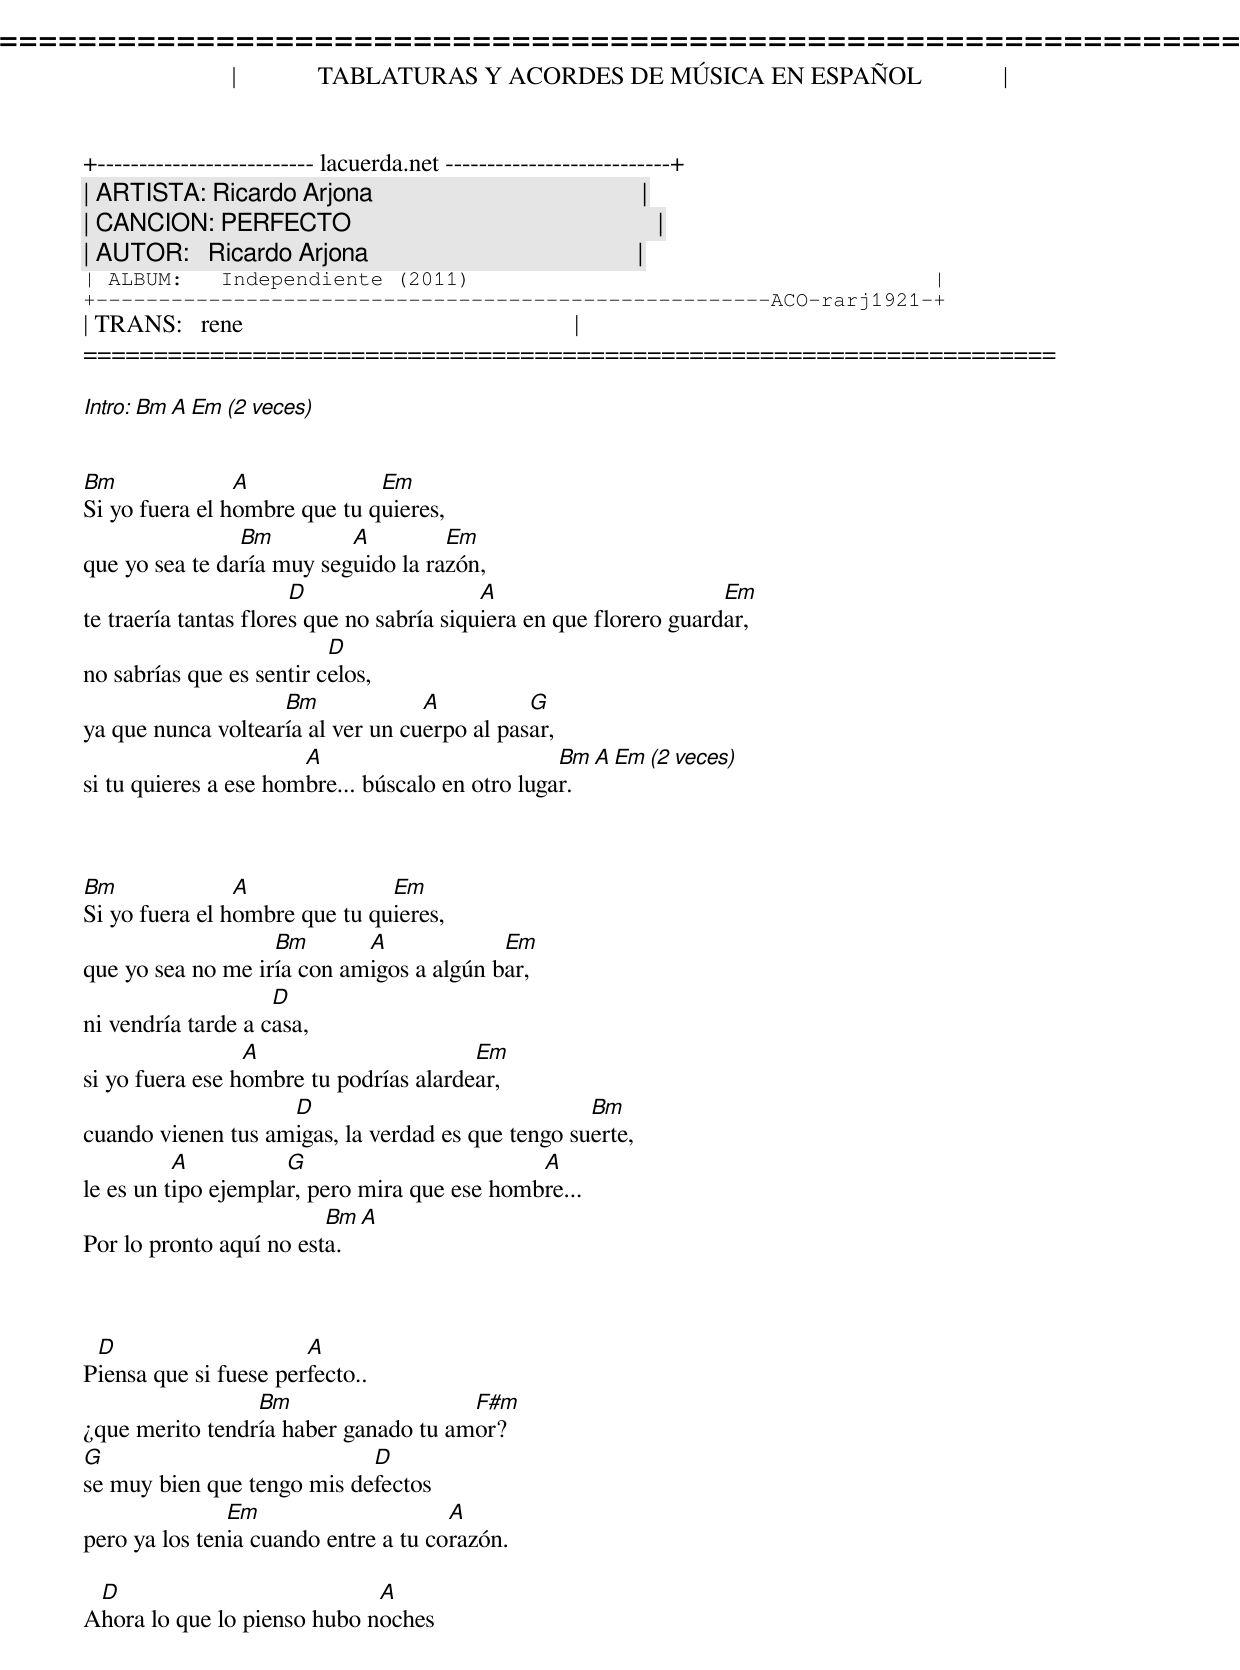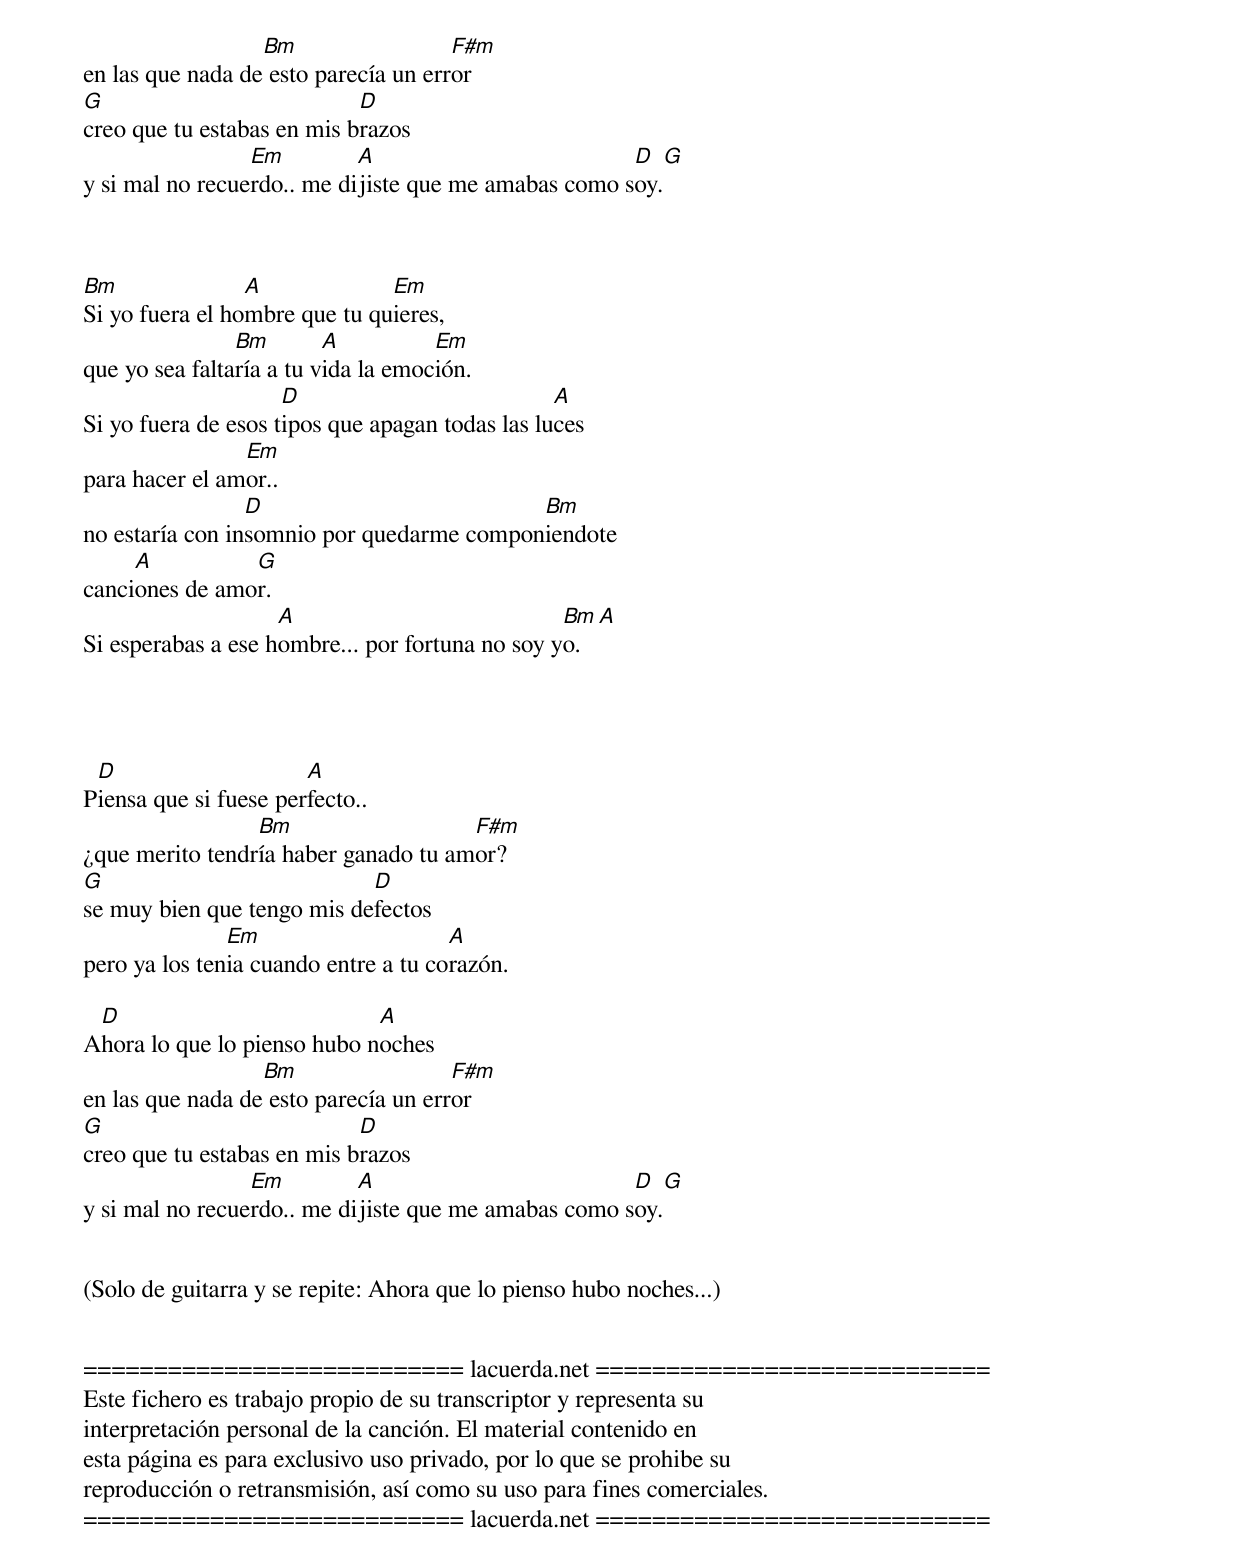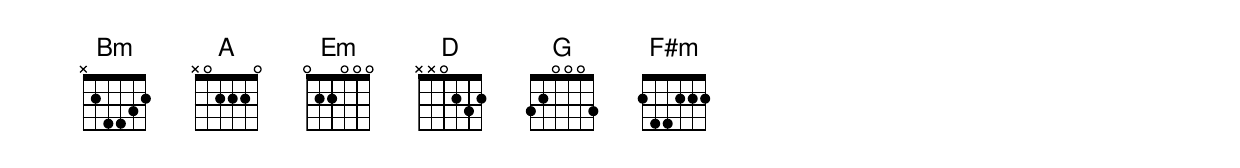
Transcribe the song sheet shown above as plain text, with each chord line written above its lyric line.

=====================================================================
|             TABLATURAS Y ACORDES DE MÚSICA EN ESPAÑOL             |
+-------------------------- lacuerda.net ---------------------------+
| ARTISTA: Ricardo Arjona                                           |
| CANCION: PERFECTO                                                 |
| AUTOR:   Ricardo Arjona                                           |
| ALBUM:   Independiente (2011)                                     |
+------------------------------------------------------ACO-rarj1921-+
| TRANS:   rene                                                     |
=====================================================================

Intro: Bm A Em (2 veces)


Bm              A             Em
Si yo fuera el hombre que tu quieres,
                Bm         A         Em
que yo sea te daría muy seguido la razón,
                       D                   A                        Em
te traería tantas flores que no sabría siquiera en que florero guardar,
                          D
no sabrías que es sentir celos,
                    Bm             A          G
ya que nunca voltearía al ver un cuerpo al pasar,
                       A                          Bm A Em (2 veces)
si tu quieres a ese hombre... búscalo en otro lugar.



Bm              A              Em
Si yo fuera el hombre que tu quieres,
                   Bm       A             Em
que yo sea no me iría con amigos a algún bar,
                    D
ni vendría tarde a casa,
                 A                      Em
si yo fuera ese hombre tu podrías alardear,
                    D                              Bm
cuando vienen tus amigas, la verdad es que tengo suerte,
          A          G                        A
le es un tipo ejemplar, pero mira que ese hombre...
                         Bm  A
Por lo pronto aquí no esta.



 D                     A
Piensa que si fuese perfecto..
                 Bm                   F#m
¿que merito tendría haber ganado tu amor?
G                           D
se muy bien que tengo mis defectos
               Em                     A
pero ya los tenia cuando entre a tu corazón.

 D                           A
Ahora lo que lo pienso hubo noches
                  Bm                  F#m
en las que nada de esto parecía un error
G                           D
creo que tu estabas en mis brazos
                 Em         A                         D   G
y si mal no recuerdo.. me dijiste que me amabas como soy.



Bm               A             Em
Si yo fuera el hombre que tu quieres,
                Bm        A          Em
que yo sea faltaría a tu vida la emoción.
                     D                           A
Si yo fuera de esos tipos que apagan todas las luces
                Em
para hacer el amor..
                 D                         Bm
no estaría con insomnio por quedarme componiendote
     A          G
canciones de amor.
                    A                            Bm  A
Si esperabas a ese hombre... por fortuna no soy yo.




 D                     A
Piensa que si fuese perfecto..
                 Bm                   F#m
¿que merito tendría haber ganado tu amor?
G                           D
se muy bien que tengo mis defectos
               Em                     A
pero ya los tenia cuando entre a tu corazón.

 D                           A
Ahora lo que lo pienso hubo noches
                  Bm                  F#m
en las que nada de esto parecía un error
G                           D
creo que tu estabas en mis brazos
                 Em         A                         D   G
y si mal no recuerdo.. me dijiste que me amabas como soy.


(Solo de guitarra y se repite: Ahora que lo pienso hubo noches...)


=========================== lacuerda.net ============================
Este fichero es trabajo propio de su transcriptor y representa su
interpretación personal de la canción. El material contenido en
esta página es para exclusivo uso privado, por lo que se prohibe su
reproducción o retransmisión, así como su uso para fines comerciales.
=========================== lacuerda.net ============================
